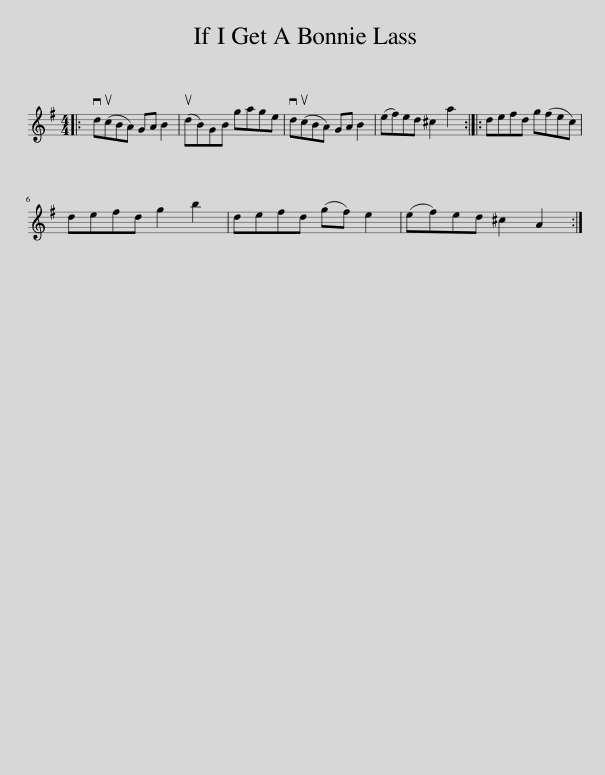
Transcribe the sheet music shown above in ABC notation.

X:1
L:1/8
M:4/4
I:linebreak $
K:G
V:1 treble
V:1
|: vd(ucBA) GA B2 | (udB)GB gage | vd(ucBA) GA B2 | (ef)ed ^c2 a2 :: defd g(fec) |$ %5
 defd g2 b2 | defd (gf) e2 | (ef)ed ^c2 A2 :| %8
